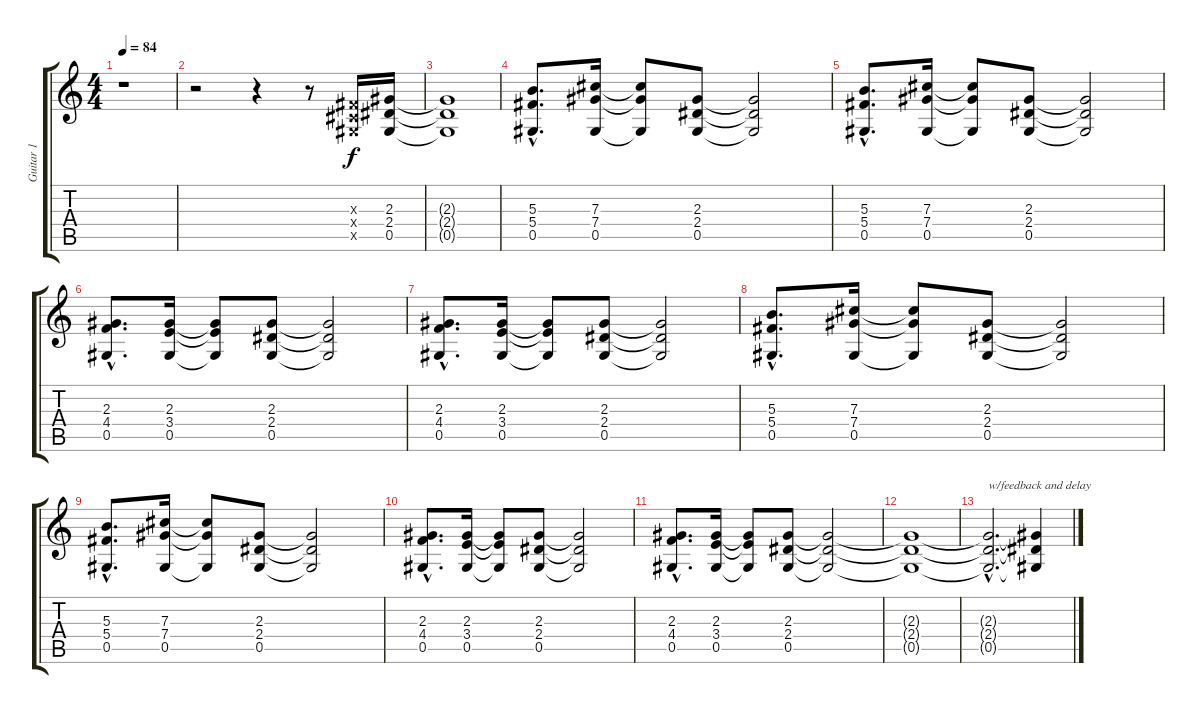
\track ("Guitar 1" "Guitar 1") {instrument electricguitarclean}
\staff {score tabs}
\tuning (Eb4 Bb3 Gb3 Db3 Ab2 Eb2) {hide}
\ts (4 4)
\tempo 84
\clef g2
\ks c
r.1{dy f} |
r.2 r.4 r.8 (0.3{x} 0.4{x} 0.5{x}).16 (2.3 2.4 0.5).16 |
(2.3{t} 2.4{t} 0.5{t}).1 |
(5.3{hac} 5.4{hac} 0.5{hac}).8{d} (7.3 7.4 0.5).16 (7.3{t} 7.4{t} 0.5{t}).8 (2.3 2.4 0.5).8 (2.3{t} 2.4{t} 0.5{t}).2 |
(5.3{hac} 5.4{hac} 0.5{hac}).8{d} (7.3 7.4 0.5).16 (7.3{t} 7.4{t} 0.5{t}).8 (2.3 2.4 0.5).8 (2.3{t} 2.4{t} 0.5{t}).2 |
(2.3{hac} 4.4{hac} 0.5{hac}).8{d} (2.3 3.4 0.5).16 (2.3{t} 3.4{t} 0.5{t}).8 (2.3 2.4 0.5).8 (2.3{t} 2.4{t} 0.5{t}).2 |
(2.3{hac} 4.4{hac} 0.5{hac}).8{d} (2.3 3.4 0.5).16 (2.3{t} 3.4{t} 0.5{t}).8 (2.3 2.4 0.5).8 (2.3{t} 2.4{t} 0.5{t}).2 |
(5.3{hac} 5.4{hac} 0.5{hac}).8{d} (7.3 7.4 0.5).16 (7.3{t} 7.4{t} 0.5{t}).8 (2.3 2.4 0.5).8 (2.3{t} 2.4{t} 0.5{t}).2 |
(5.3{hac} 5.4{hac} 0.5{hac}).8{d} (7.3 7.4 0.5).16 (7.3{t} 7.4{t} 0.5{t}).8 (2.3 2.4 0.5).8 (2.3{t} 2.4{t} 0.5{t}).2 |
(2.3{hac} 4.4{hac} 0.5{hac}).8{d} (2.3 3.4 0.5).16 (2.3{t} 3.4{t} 0.5{t}).8 (2.3 2.4 0.5).8 (2.3{t} 2.4{t} 0.5{t}).2 |
(2.3{hac} 4.4{hac} 0.5{hac}).8{d} (2.3 3.4 0.5).16 (2.3{t} 3.4{t} 0.5{t}).8 (2.3 2.4 0.5).8 (2.3{t} 2.4{t} 0.5{t}).2 |
(2.3{t} 2.4{t} 0.5{t}).1 |
(2.3{hac t} 2.4{hac t} 0.5{hac t}).2{d txt "w/feedback and delay"} (2.3{t} 2.4{t} 0.5{t}).4
